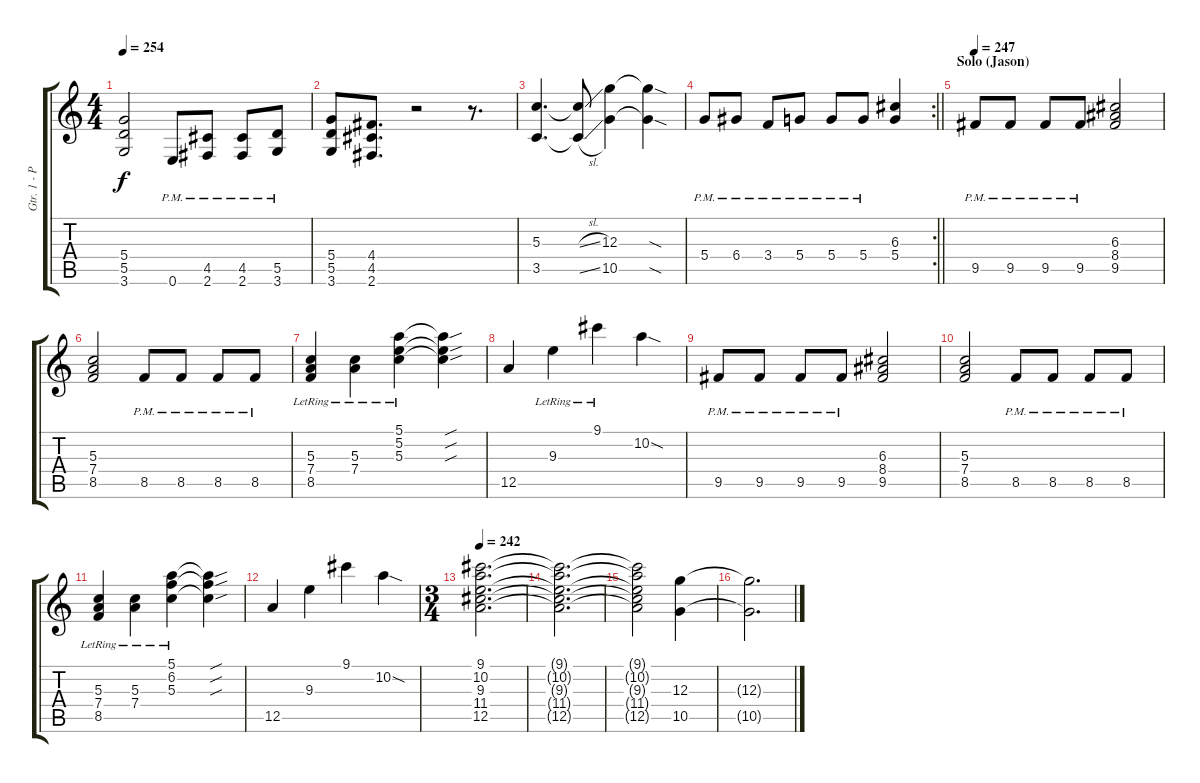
\track ("Gtr. 1 - Paul" "Gtr. 1 - P") {instrument distortionguitar}
\staff {score tabs}
\tuning (E4 B3 G3 D3 A2 E2) {hide}
\ts (4 4)
\tempo 254
\clef g2
\ks c
(5.4 5.5 3.6).2{dy f} 0.6{pm}.8 (4.5{pm} 2.6{pm}).8 (4.5{pm} 2.6{pm}).8 (5.5{pm} 3.6{pm}).8 |
(5.4 5.5 3.6).8 (4.4 4.5 2.6).8{d} r.2 r.8{d} |
(5.3 3.5).4{d} (5.3{sl t} 3.5{sl t}).8 (12.3 10.5).4 (12.3{sod t} 10.5{sod t}).4 |
\rc 2
\barLineRight lightlight
5.4{pm}.8 6.4{pm}.8 3.4{pm}.8 5.4{pm}.8 5.4{pm}.8 5.4{pm}.8 (6.3 5.4).4 |
\section ("" "Solo (Jason)")
\tempo 247
9.5{pm}.8 9.5{pm}.8 9.5{pm}.8 9.5{pm}.8 (6.3 8.4 9.5).2 |
(5.3 7.4 8.5).2 8.5{pm}.8 8.5{pm}.8 8.5{pm}.8 8.5{pm}.8 |
(5.3{lr} 7.4{lr} 8.5{lr}).4 (5.3{lr} 7.4{lr}).4 (5.1{lr} 5.2{lr} 5.3{lr}).4 (5.1{sou t} 5.2{sou t} 5.3{sou t}).4 |
12.5.4 9.3{lr}.4 9.1{lr}.4 10.2{sod}.4 |
9.5{pm}.8 9.5{pm}.8 9.5{pm}.8 9.5{pm}.8 (6.3 8.4 9.5).2 |
(5.3 7.4 8.5).2 8.5{pm}.8 8.5{pm}.8 8.5{pm}.8 8.5{pm}.8 |
(5.3{lr} 7.4{lr} 8.5{lr}).4 (5.3{lr} 7.4{lr}).4 (5.1{lr} 6.2{lr} 5.3{lr}).4 (5.1{sou t} 6.2{sou t} 5.3{sou t}).4 |
12.5.4 9.3.4 9.1.4 10.2{sod}.4 |
\ts (3 4)
\tempo 242
(9.1 10.2 9.3 11.4 12.5).2{d} |
(9.1{t} 10.2{t} 9.3{t} 11.4{t} 12.5{t}).2{d} |
(9.1{t} 10.2{t} 9.3{t} 11.4{t} 12.5{t}).2 (12.3 10.5).4 |
(12.3{t} 10.5{t}).2{d}
